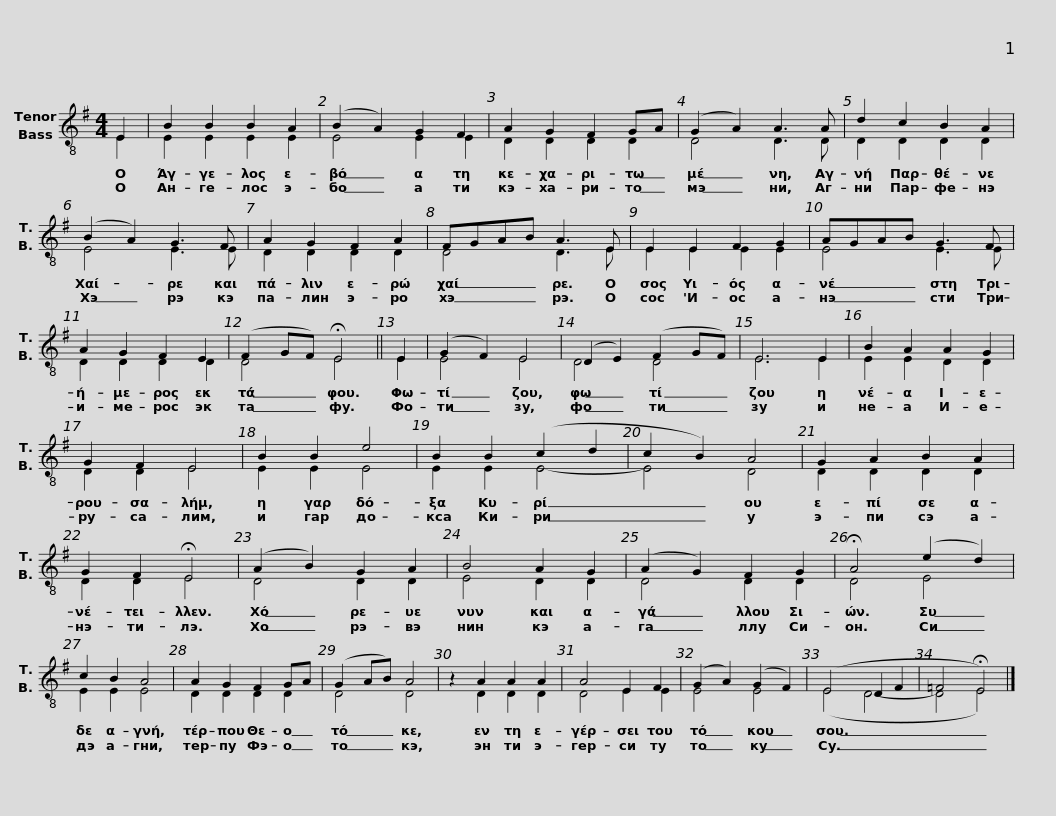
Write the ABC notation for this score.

X:1
%%score ( 1 2 )
L:1/8
M:4/4
I:linebreak $
K:G
V:1 treble-8
V:2 treble-8
V:1
 E2 | B2 B2 B2 A2 | (B2 A2) G2 F2 | A2 G2 F2 GA | (G2 A2) A3 A | %5
 d2 c2 B2 A2 | (B2 A2) G3 F |$ A2 G2 F2 A2 | FGAB A3 E | E2 E2 F2 G2 | %10
 AGAB G3 F | A2 G2 F2 E2 | (F2 GF) !fermata!E4 ||$ E2 | (G2 F2) E4 | %15
 (D2 E2) (F2 GF) | E6 E2 | B2 A2 A2 G2 | G2 F2 E4 | B2 B2 e4 | %20
 B2 B2 (c2 d2 | c2 B2) A4 |$ G2 A2 B2 A2 | G2 F2 !fermata!E4 | (A2 B2) G2 A2 | %25
 B4 A2 G2 | (A2 G2) F2 G2 | !fermata!A4 (e2 d2) | c2 B2 A4 |$ A2 G2 F2 GA | %30
 (G2 AB) A4 | z2 A2 A2 A2 | A4 E2 F2 | (G2 A2) (G2 F2) | (E4 D2 F2 | %35
 =F4 !fermata!E4) |] %36
V:2
 E2 | E2 E2 E2 E2 | E4 E2 E2 | D2 D2 D2 D2 | D4 D3 D | %5
 D2 D2 D2 D2 | E4 E3 E |$ D2 D2 D2 D2 | D4 D3 E | E2 E2 E2 E2 | %10
 E4 E3 E | D2 D2 D2 D2 | D4 E4 ||$ E2 | E4 E4 | %15
 D4 D4 | E6 E2 | E2 E2 D2 D2 | D2 D2 E4 | E2 E2 E4 | %20
 E2 E2 E4- | E4 D4 |$ D2 D2 D2 D2 | D2 D2 E4 | D4 D2 D2 | %25
 E4 D2 D2 | D4 D2 D2 | D4 E4 | E2 E2 E4 |$ D2 D2 D2 D2 | %30
 D4 D4 | z2 D2 D2 D2 | D4 E2 E2 | E4 E4 | (E4 D4- | %35
 D4 E4) |] %36
